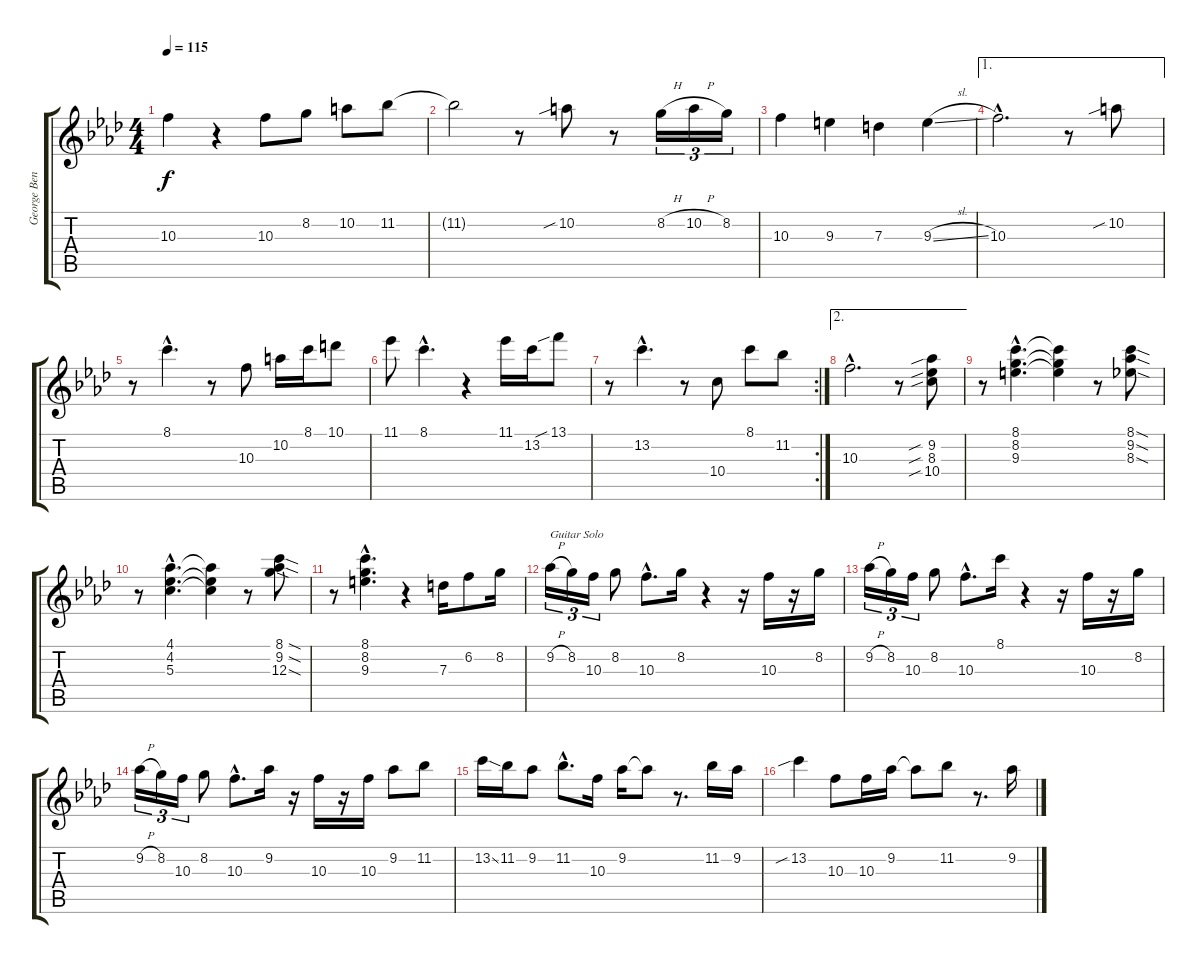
\track ("George Benson" "George Ben") {instrument electricguitarjazz}
\staff {score tabs}
\tuning (E4 B3 G3 D3 A2 E2) {hide}
\ts (4 4)
\tempo 115
\clef g2
\ks ab
10.3{t}.4{dy f} r.4 10.3.8 8.2.8 10.2.8 11.2.8 |
11.2{t}.2 r.8 10.2{sib}.8 r.8 8.2{h}.16{tu (3 2)} 10.2{h}.16{tu (3 2)} 8.2.16{tu (3 2)} |
10.3.4 9.3.4 7.3.4 9.3{sl}.4 |
\ae 1
10.3{hac}.2{d} r.8 10.2{sib}.8 |
r.8 8.1{hac}.4{d} r.8 10.3.8 10.2.16 8.1.16 10.1.8 |
11.1.8 8.1{hac}.4{d} r.4 11.1.16 13.2.16 13.1{sib}.8 |
\rc 2
r.8 13.2{hac}.4{d} r.8 10.4.8 8.1.8 11.2.8 |
\ae 2
10.3{hac}.2{d} r.8 (9.2{sib} 8.3{sib} 10.4{sib}).8 |
r.8 (8.1{hac} 8.2{hac} 9.3{hac}).4{d} (8.1{t} 8.2{t} 9.3{t}).4 r.8 (8.1{sod} 9.2{sod} 8.3{sod}).8 |
r.8 (4.1{hac} 4.2{hac} 5.3{hac}).4{d} (4.1{t} 4.2{t} 5.3{t}).4 r.8 (8.1{sod} 9.2{sod} 12.3{sod}).8 |
r.8 (8.1{hac} 8.2{hac} 9.3{hac}).4{d} r.4 7.3.16 6.2.8 8.2.16 |
9.2{h}.16{tu (3 2) txt "Guitar Solo"} 8.2.16{tu (3 2)} 10.3.16{tu (3 2)} 8.2.8 10.3{hac}.8{d} 8.2.16 r.4 r.16 10.3.16 r.16 8.2.16 |
9.2{h}.16{tu (3 2)} 8.2.16{tu (3 2)} 10.3.16{tu (3 2)} 8.2.8 10.3{hac}.8{d} 8.1.16 r.4 r.16 10.3.16 r.16 8.2.16 |
9.2{h}.16{tu (3 2)} 8.2.16{tu (3 2)} 10.3.16{tu (3 2)} 8.2.8 10.3{hac}.8{d} 9.2.16 r.16 10.3.16 r.16 10.3.16 9.2.8 11.2.8 |
13.2{ss}.16 11.2.16 9.2.8 11.2{hac}.8{d} 10.3.16 9.2.16 9.2{t}.8 r.8{d} 11.2.16 9.2.16 |
13.2{sib}.4 10.3.8 10.3.16 9.2.16 9.2{t}.8 11.2.8 r.8{d} 9.2.16
